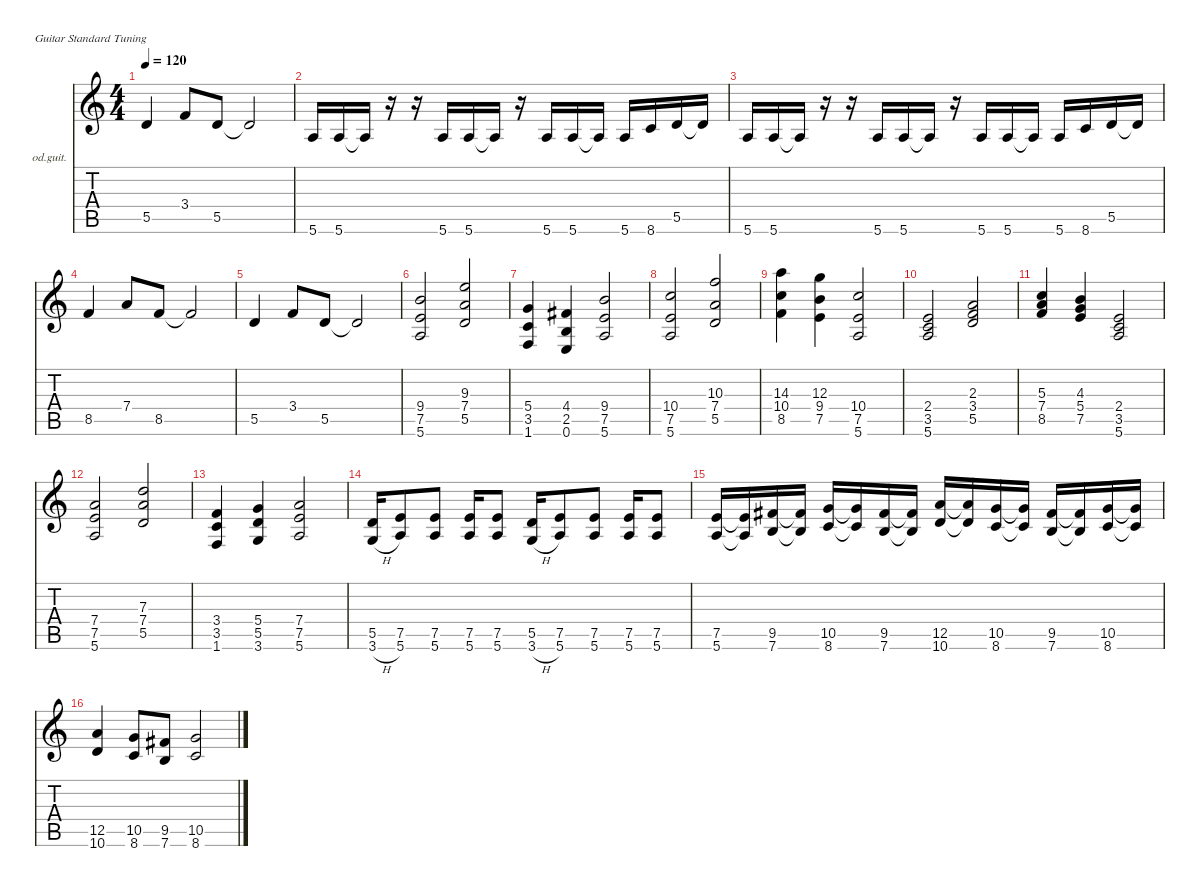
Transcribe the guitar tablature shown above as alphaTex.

\defaultSystemsLayout 4
\hideDynamics
\bracketExtendMode nobrackets
\firstSystemTrackNameOrientation horizontal
\otherSystemsTrackNameOrientation horizontal
\track ("guitar 1" "od.guit.") {instrument overdrivenguitar}
\staff {score tabs}
\tuning (E4 B3 G3 D3 A2 E2)
\ts (4 4)
\tempo 120
\clef g2
\ks c
5.5.4{dy f beam Up} 3.4.8{beam Up} 5.5.8{beam Up} 5.5{t}.2{beam Up} |
5.6.16{beam Up} 5.6.16{beam Up} 5.6{t}.16{beam Up} r.16{beam Up} r.16{beam Up} 5.6.16{beam Up} 5.6.16{beam Up} 5.6{t}.16{beam Up} r.16{beam Up} 5.6.16{beam Up} 5.6.16{beam Up} 5.6{t}.16{beam Up} 5.6.16{beam Up} 8.6.16{beam Up} 5.5.16{beam Up} 5.5{t}.16{beam Up} |
5.6.16{beam Up} 5.6.16{beam Up} 5.6{t}.16{beam Up} r.16{beam Up} r.16{beam Up} 5.6.16{beam Up} 5.6.16{beam Up} 5.6{t}.16{beam Up} r.16{beam Up} 5.6.16{beam Up} 5.6.16{beam Up} 5.6{t}.16{beam Up} 5.6.16{beam Up} 8.6.16{beam Up} 5.5.16{beam Up} 5.5{t}.16{beam Up} |
8.5.4{beam Up} 7.4.8{beam Up} 8.5.8{beam Up} 8.5{t}.2{beam Up} |
5.5.4{beam Up} 3.4.8{beam Up} 5.5.8{beam Up} 5.5{t}.2{beam Up} |
(9.4 7.5 5.6).2{beam Up} (9.3 7.4 5.5).2{beam Up} |
(5.4 3.5 1.6).4{beam Up} (4.4{acc #} 2.5 0.6).4{beam Up} (9.4 7.5 5.6).2{beam Up} |
(10.4 7.5 5.6).2{beam Up} (10.3 7.4 5.5).2{beam Up} |
(14.3 10.4 8.5).4{beam Down} (12.3 9.4 7.5).4{beam Down} (10.4 7.5 5.6).2{beam Up} |
(2.4 3.5 5.6).2{beam Up} (2.3 3.4 5.5).2{beam Up} |
(5.3 7.4 8.5).4{beam Up} (4.3 5.4 7.5).4{beam Up} (2.4 3.5 5.6).2{beam Up} |
(7.4 7.5 5.6).2{beam Up} (7.3 7.4 5.5).2{beam Up} |
(3.4 3.5 1.6).4{beam Up} (5.4 5.5 3.6).4{beam Up} (7.4 7.5 5.6).2{beam Up} |
(5.5 3.6{h}).16{beam Up} (7.5 5.6).8{beam Up} (7.5 5.6).8{beam Up} (7.5 5.6).16{beam Up} (7.5 5.6).8{beam Up} (5.5 3.6{h}).16{beam Up} (7.5 5.6).8{beam Up} (7.5 5.6).8{beam Up} (7.5 5.6).16{beam Up} (7.5 5.6).8{beam Up} |
(7.5 5.6).16{beam Up} (7.5{t} 5.6{t}).16{beam Up} (9.5{acc #} 7.6).16{beam Up} (9.5{t acc #} 7.6{t}).16{beam Up} (10.5 8.6).16{beam Up} (10.5{t} 8.6{t}).16{beam Up} (9.5{acc #} 7.6).16{beam Up} (9.5{t acc #} 7.6{t}).16{beam Up} (12.5 10.6).16{beam Up} (12.5{t} 10.6{t}).16{beam Up} (10.5 8.6).16{beam Up} (10.5{t} 8.6{t}).16{beam Up} (9.5{acc #} 7.6).16{beam Up} (9.5{t acc #} 7.6{t}).16{beam Up} (10.5 8.6).16{beam Up} (10.5{t} 8.6{t}).16{beam Up} |
(12.5 10.6).4{beam Up} (10.5 8.6).8{beam Up} (9.5{acc #} 7.6).8{beam Up} (10.5 8.6).2{beam Up}
